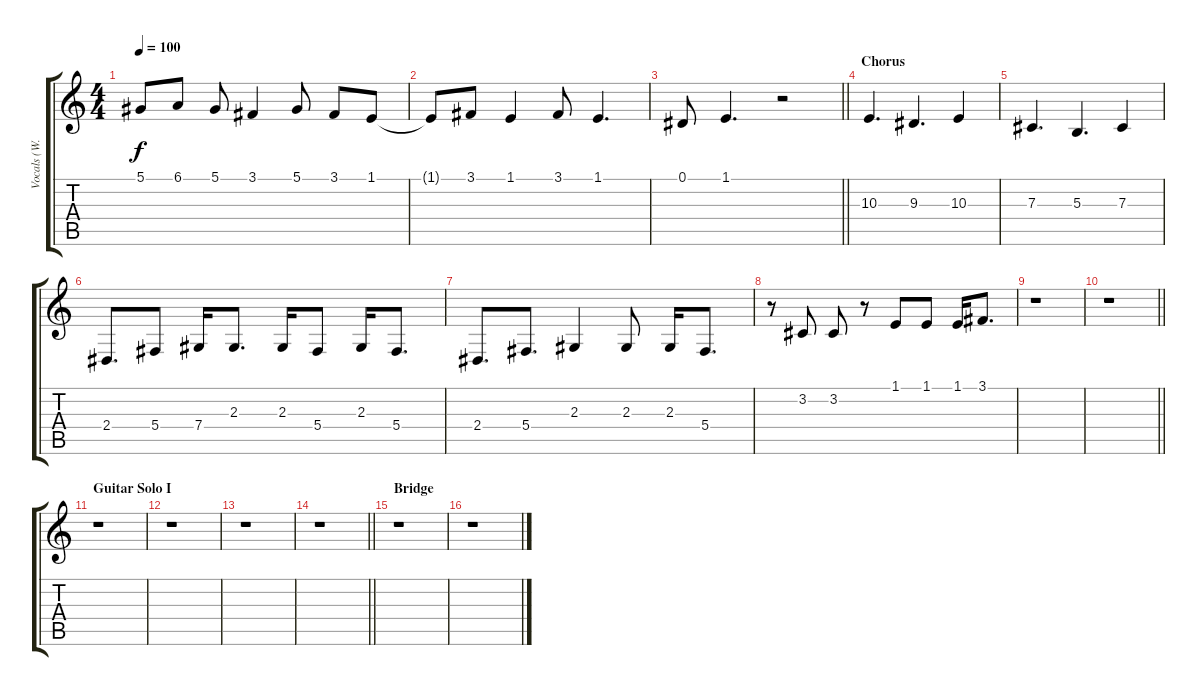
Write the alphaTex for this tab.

\track ("Vocals (W. Axl Rose)" "Vocals (W.") {instrument lead2sawtooth}
\staff {score tabs}
\tuning (Eb4 Bb3 Gb3 Db3 Ab2 Eb2) {hide}
\ts (4 4)
\tempo 100
\clef g2
\ks c
5.1.8{dy f} 6.1.8 5.1.8 3.1.4 5.1.8 3.1.8 1.1.8 |
1.1{t}.8 3.1.8 1.1.4 3.1.8 1.1.4{d} |
\barLineRight lightlight
0.1.8 1.1.4{d} r.2 |
\section ("" "Chorus")
10.3.4{d} 9.3.4{d} 10.3.4 |
7.3.4{d} 5.3.4{d} 7.3.4 |
2.4.8{d} 5.4.8 7.4.16 2.3.8{d} 2.3.16 5.4.8 2.3.16 5.4.8{d} |
2.4.8{d} 5.4.8{d} 2.3.4 2.3.8 2.3.16 5.4.8{d} |
r.8 3.2.8 3.2.8 r.8 1.1.8 1.1.8 1.1.16 3.1.8{d} |
r.1 |
\barLineRight lightlight
r.1 |
\section ("" "Guitar Solo I")
r.1 |
r.1 |
r.1 |
\barLineRight lightlight
r.1 |
\section ("" "Bridge")
r.1 |
r.1
